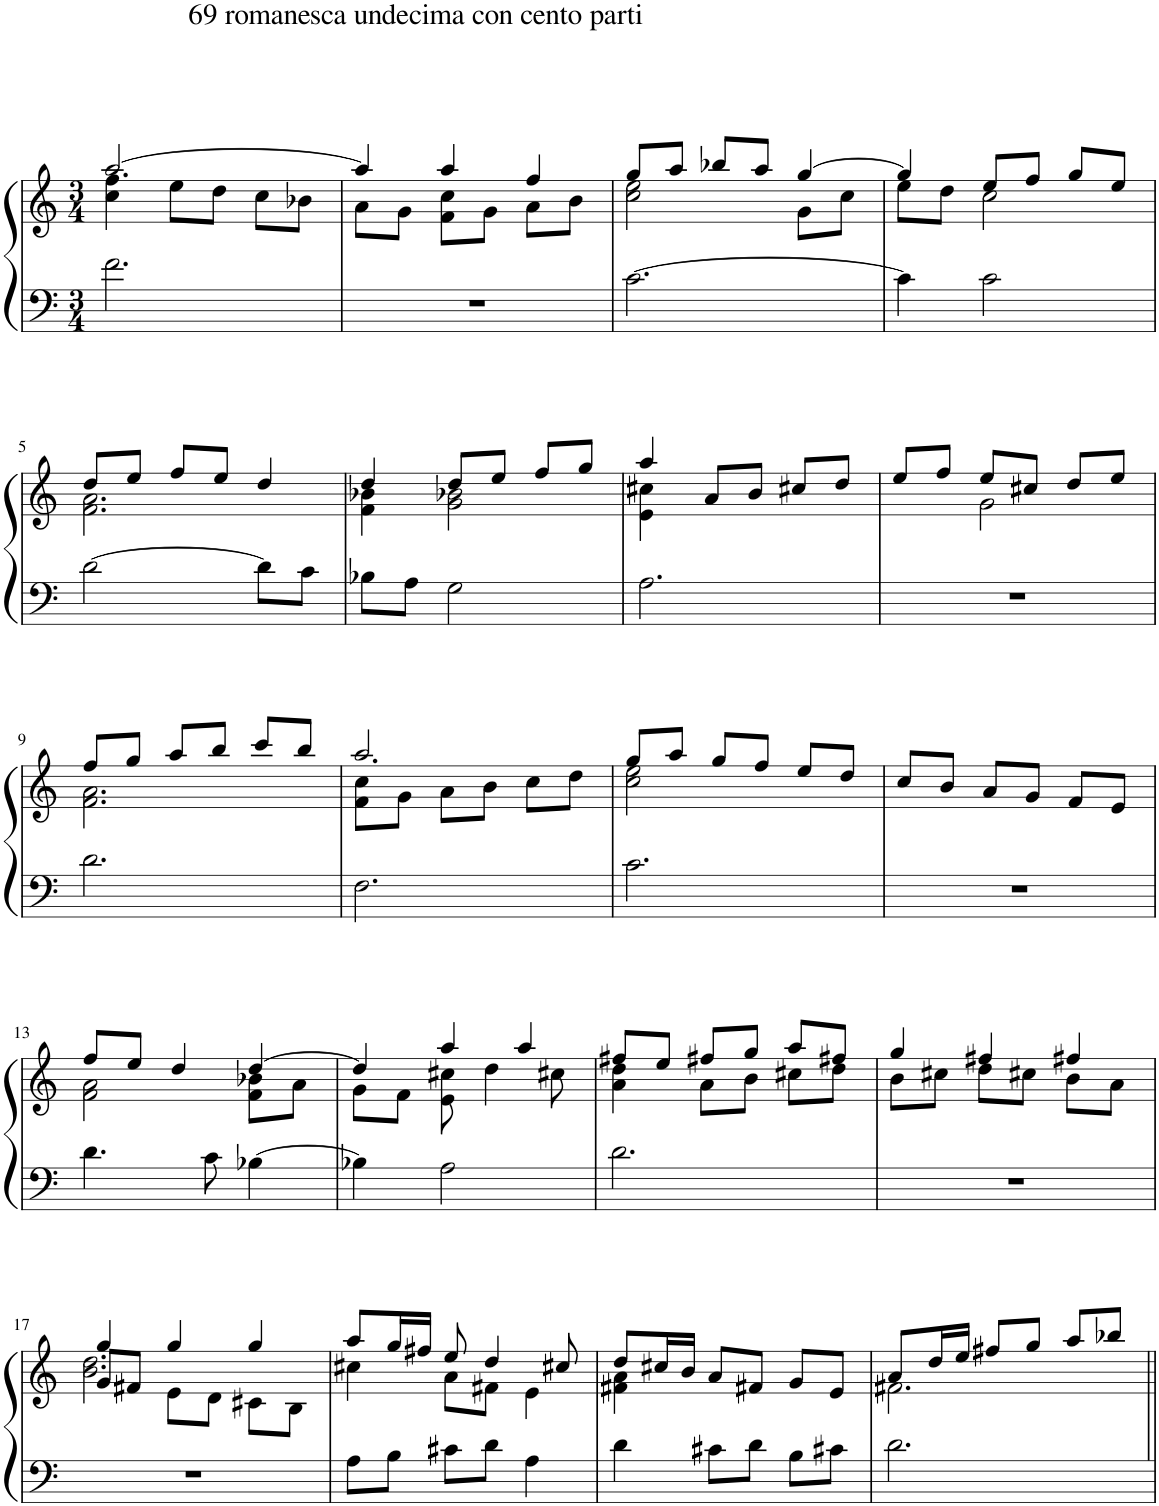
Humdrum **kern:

**kern	**kern
*part1	*part1
*staff2	*staff1
*I"Piano	*
*I'Pno.	*
*clefF4	*clefG2
*k[]	*k[]
*M3/4	*M3/4
=1	=1
*	*^
2.f\	[2.aa/	4cc\ 4ff\
.	.	8ee\L
.	.	8dd\J
.	.	8cc\L
.	.	8b-X\J
=2	=2	=2
2.r	4aa/]	8a\L
.	.	8g\J
.	4aa/	8f\ 8cc\L
.	.	8g\J
.	4ff/	8a\L
.	.	8b\J
=3	=3	=3
[2.c\	8gg/L	2cc\ 2ee\
.	8aa/J	.
.	8bb-X/L	.
.	8aa/J	.
.	[4gg/	8g\L
.	.	8cc\J
=4	=4	=4
4c\]	4gg/]	8ee\L
.	.	8dd\J
2c\	8ee/L	2cc\
.	8ff/J	.
.	8gg/L	.
.	8ee/J	.
!!LO:LB:g=z	!!
=5	=5	=5
[2d\	8dd/L	2.f\ 2.a\
.	8ee/J	.
.	8ff/L	.
.	8ee/J	.
8d\L]	4dd/	.
8c\J	.	.
=6	=6	=6
8B-X\L	4dd/	4f\ 4b-X\
8A\J	.	.
2G\	8dd/L	2g\ 2b-X\
.	8ee/J	.
.	8ff/L	.
.	8gg/J	.
=7	=7	=7
2.A\	4aa/	4e\ 4cc#X\
.	8a/L	2ryy
.	8b/J	.
.	8cc#X/L	.
.	8dd/J	.
=8	=8	=8
2.r	8ee/L	4ryy
.	8ff/J	.
.	8ee/L	2g\
.	8cc#X/J	.
.	8dd/L	.
.	8ee/J	.
!!LO:LB:g=z	!!
=9	=9	=9
2.d\	8ff/L	2.f\ 2.a\
.	8gg/J	.
.	8aa/L	.
.	8bb/J	.
.	8ccc/L	.
.	8bb/J	.
=10	=10	=10
2.F\	2.aa/	8f\ 8cc\L
.	.	8g\J
.	.	8a\L
.	.	8b\J
.	.	8cc\L
.	.	8dd\J
=11	=11	=11
2.c\	8gg/L	2cc\ 2ee\
.	8aa/J	.
.	8gg/L	.
.	8ff/J	.
.	8ee/L	4ryy
.	8dd/J	.
*	*v	*v
=12	=12
2.r	8cc/L
.	8b/J
.	8a/L
.	8g/J
.	8f/L
.	8e/J
!!LO:LB:g=z
=13	=13
*	*^
4.d\	8ff/L	2f\ 2a\
.	8ee/J	.
.	4dd/	.
8c\	.	.
[4B-X\	[4dd/	8f\ 8b-X\L
.	.	8a\J
=14	=14	=14
4B-X\]	4dd/]	8g\L
.	.	8f\J
2A\	4aa/	8e\ 8cc#X\
.	.	4dd\
.	4aa/	.
.	.	8cc#X\
=15	=15	=15
2.d\	8ff#X/L	4a\ 4dd\
.	8ee/J	.
.	8ff#X/L	8a\L
.	8gg/J	8b\J
.	8aa/L	8cc#X\L
.	8ff#X/J	8dd\J
=16	=16	=16
2.r	4gg/	8b\L
.	.	8cc#X\J
.	4ff#X/	8dd\L
.	.	8cc#X\J
.	4ff#X/	8b\L
.	.	8a\J
!!LO:LB:g=z
=17	=17	=17
*	*	*^
2.r	4gg/	2.b\ 2.dd\	8g/L
.	.	.	8f#X/J
.	4gg/	.	8e\L
.	.	.	8d\J
.	4gg/	.	8c#X\L
.	.	.	8B\J
*	*	*v	*v
=18	=18	=18
8A\L	8aa/L	4cc#X\
8B\J	16gg/L	.
.	16ff#X/JJ	.
8c#X\L	8ee/	8a\L
8d\J	4dd/	8f#X\J
4A\	.	4e\
.	8cc#X/	.
=19	=19	=19
4d\	8dd/L	4f#X\ 4a\
.	16cc#X/L	.
.	16b/JJ	.
8c#X\L	8a/L	2ryy
8d\J	8f#X/J	.
8B\L	8g/L	.
8c#X\J	8e/J	.
=20	=20	=20
2.d\	8a/L	2.f#X\
.	16dd/L	.
.	16ee/JJ	.
.	8ff#X/L	.
.	8gg/J	.
.	8aa/L	.
.	8bb-X/J	.
*	*v	*v
=||	=||
*-	*-
